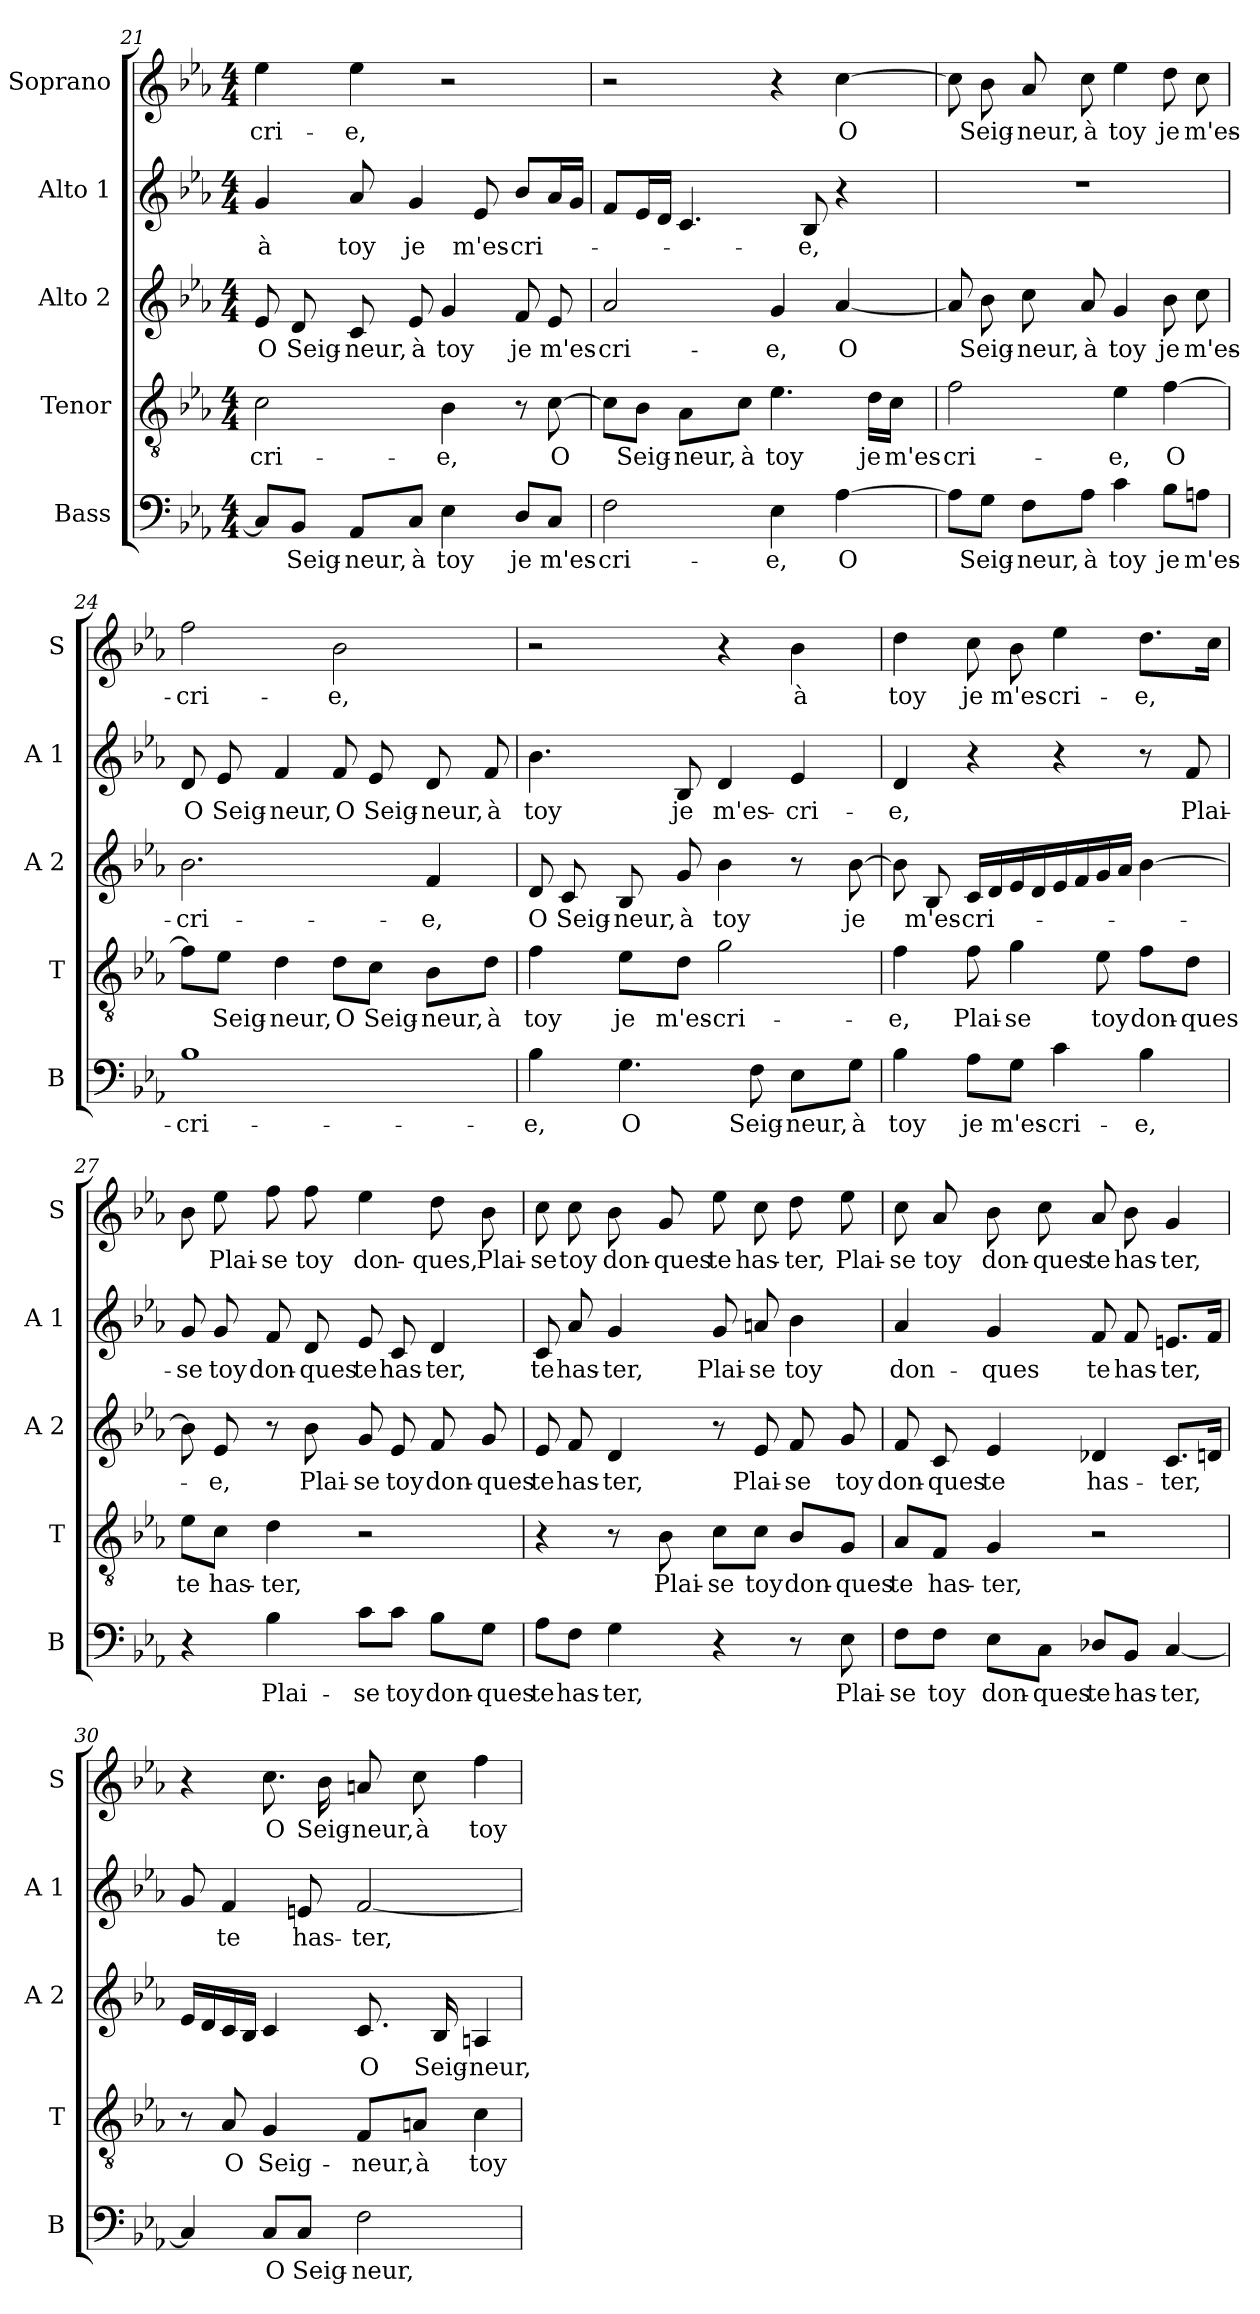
**kern	**text	**kern	**text	**kern	**text	**kern	**text	**kern	**text
*part5	*part5	*part4	*part4	*part3	*part3	*part2	*part2	*part1	*part1
*staff5	*staff5	*staff4	*staff4	*staff3	*staff3	*staff2	*staff2	*staff1	*staff1
*I"Bass	*	*I"Tenor	*	*I"Alto 2	*	*I"Alto 1	*	*I"Soprano	*
*I'B	*	*I'T	*	*I'A 2	*	*I'A 1	*	*I'S	*
*clefF4	*	*clefGv2	*	*clefG2	*	*clefG2	*	*clefG2	*
*k[b-e-a-]	*	*k[b-e-a-]	*	*k[b-e-a-]	*	*k[b-e-a-]	*	*k[b-e-a-]	*
*E-:	*	*E-:	*	*E-:	*	*E-:	*	*E-:	*
*M4/4	*	*M4/4	*	*M4/4	*	*M4/4	*	*M4/4	*
=21	=21	=21	=21	=21	=21	=21	=21	=21	=21
!	!	!	!LO:LY:b	!	!LO:LY:b	!	!LO:LY:b	!	!LO:LY:b
8C/L]	.	2c\	-cri-	8e-/	O	4g/	à	4ee-\	-cri-
!	!LO:LY:b	!	!	!	!LO:LY:b	!	!	!	!
8BB-/J	Seig-	.	.	8d/	Seig-	.	.	.	.
!	!LO:LY:b	!	!	!	!LO:LY:b	!	!LO:LY:b	!	!LO:LY:b
8AA-/L	-neur,	.	.	8c/	-neur,	8a-/	toy	4ee-\	-e,
!	!LO:LY:b	!	!	!	!LO:LY:b	!	!LO:LY:b	!	!
8C/J	à	.	.	8e-/	à	4g/	je	.	.
!	!LO:LY:b	!	!LO:LY:b	!	!LO:LY:b	!	!	!	!
4E-\	toy	4B-\	-e,	4g/	toy	.	.	2r	.
!	!	!	!	!	!	!	!LO:LY:b	!	!
.	.	.	.	.	.	8e-/	m'es-	.	.
!	!LO:LY:b	!	!	!	!LO:LY:b	!	!LO:LY:b	!	!
8D/L	je	8r	.	8f/	je	8b-/L	-cri-	.	.
!	!LO:LY:b	!	!LO:LY:b	!	!LO:LY:b	!	!	!	!
8C/J	m'es-	[8c\	O	8e-/	m'es-	16a-/L	.	.	.
.	.	.	.	.	.	16g/JJ	.	.	.
!!LO:PB:g=z
=22	=22	=22	=22	=22	=22	=22	=22	=22	=22
!	!LO:LY:b	!	!	!	!LO:LY:b	!	!	!	!
2F\	-cri-	8c\L]	.	2a-/	-cri-	8f/L	.	2r	.
!	!	!	!LO:LY:b	!	!	!	!	!	!
.	.	8B-\J	Seig-	.	.	16e-/L	.	.	.
.	.	.	.	.	.	16d/JJ	.	.	.
!	!	!	!LO:LY:b	!	!	!	!	!	!
.	.	8A-\L	-neur,	.	.	4.c/	.	.	.
!	!	!	!LO:LY:b	!	!	!	!	!	!
.	.	8c\J	à	.	.	.	.	.	.
!	!LO:LY:b	!	!LO:LY:b	!	!LO:LY:b	!	!	!	!
4E-\	-e,	4.e-\	toy	4g/	-e,	.	.	4r	.
!	!	!	!	!	!	!	!LO:LY:b	!	!
.	.	.	.	.	.	8B-/	-e,	.	.
!	!LO:LY:b	!	!	!	!LO:LY:b	!	!	!	!LO:LY:b
[4A-\	O	.	.	[4a-/	O	4r	.	[4cc\	O
!	!	!	!LO:LY:b	!	!	!	!	!	!
.	.	16d\LL	je	.	.	.	.	.	.
!	!	!	!LO:LY:b	!	!	!	!	!	!
.	.	16c\JJ	m'es-	.	.	.	.	.	.
=23	=23	=23	=23	=23	=23	=23	=23	=23	=23
!	!	!	!LO:LY:b	!	!	!	!	!	!
8A-\L]	.	2f\	-cri-	8a-/]	.	1r	.	8cc\]	.
!	!LO:LY:b	!	!	!	!LO:LY:b	!	!	!	!LO:LY:b
8G\J	Seig-	.	.	8b-\	Seig-	.	.	8b-\	Seig-
!	!LO:LY:b	!	!	!	!LO:LY:b	!	!	!	!LO:LY:b
8F\L	-neur,	.	.	8cc\	-neur,	.	.	8a-/	-neur,
!	!LO:LY:b	!	!	!	!LO:LY:b	!	!	!	!LO:LY:b
8A-\J	à	.	.	8a-/	à	.	.	8cc\	à
!	!LO:LY:b	!	!LO:LY:b	!	!LO:LY:b	!	!	!	!LO:LY:b
4c\	toy	4e-\	-e,	4g/	toy	.	.	4ee-\	toy
!	!LO:LY:b	!	!LO:LY:b	!	!LO:LY:b	!	!	!	!LO:LY:b
8B-\L	je	[4f\	O	8b-\	je	.	.	8dd\	je
!	!LO:LY:b	!	!	!	!LO:LY:b	!	!	!	!LO:LY:b
8An\J	m'es-	.	.	8cc\	m'es-	.	.	8cc\	m'es-
=24	=24	=24	=24	=24	=24	=24	=24	=24	=24
!	!LO:LY:b	!	!	!	!LO:LY:b	!	!LO:LY:b	!	!LO:LY:b
1B-	-cri-	8f\L]	.	2.b-\	-cri-	8d/	O	2ff\	-cri-
!	!	!	!LO:LY:b	!	!	!	!LO:LY:b	!	!
.	.	8e-\J	Seig-	.	.	8e-/	Seig-	.	.
!	!	!	!LO:LY:b	!	!	!	!LO:LY:b	!	!
.	.	4d\	-neur,	.	.	4f/	-neur,	.	.
!	!	!	!LO:LY:b	!	!	!	!LO:LY:b	!	!LO:LY:b
.	.	8d\L	O	.	.	8f/	O	2b-\	-e,
!	!	!	!LO:LY:b	!	!	!	!LO:LY:b	!	!
.	.	8c\J	Seig-	.	.	8e-/	Seig-	.	.
!	!	!	!LO:LY:b	!	!LO:LY:b	!	!LO:LY:b	!	!
.	.	8B-\L	-neur,	4f/	-e,	8d/	-neur,	.	.
!	!	!	!LO:LY:b	!	!	!	!LO:LY:b	!	!
.	.	8d\J	à	.	.	8f/	à	.	.
!!LO:LB:g=z
=25	=25	=25	=25	=25	=25	=25	=25	=25	=25
!	!LO:LY:b	!	!LO:LY:b	!	!LO:LY:b	!	!LO:LY:b	!	!
4B-\	-e,	4f\	toy	8d/	O	4.b-\	toy	2r	.
!	!	!	!	!	!LO:LY:b	!	!	!	!
.	.	.	.	8c/	Seig-	.	.	.	.
!	!LO:LY:b	!	!LO:LY:b	!	!LO:LY:b	!	!	!	!
4.G\	O	8e-\L	je	8B-/	-neur,	.	.	.	.
!	!	!	!LO:LY:b	!	!LO:LY:b	!	!LO:LY:b	!	!
.	.	8d\J	m'es-	8g/	à	8B-/	je	.	.
!	!	!	!LO:LY:b	!	!LO:LY:b	!	!LO:LY:b	!	!
.	.	2g\	-cri-	4b-\	toy	4d/	m'es-	4r	.
!	!LO:LY:b	!	!	!	!	!	!	!	!
8F\	Seig-	.	.	.	.	.	.	.	.
!	!LO:LY:b	!	!	!	!	!	!LO:LY:b	!	!LO:LY:b
8E-\L	-neur,	.	.	8r	.	4e-/	-cri-	4b-\	à
!	!LO:LY:b	!	!	!	!LO:LY:b	!	!	!	!
8G\J	à	.	.	[8b-\	je	.	.	.	.
=26	=26	=26	=26	=26	=26	=26	=26	=26	=26
!	!LO:LY:b	!	!LO:LY:b	!	!	!	!LO:LY:b	!	!LO:LY:b
4B-\	toy	4f\	-e,	8b-\]	.	4d/	-e,	4dd\	toy
!	!	!	!	!	!LO:LY:b	!	!	!	!
.	.	.	.	8B-/	m'es-	.	.	.	.
!	!LO:LY:b	!	!LO:LY:b	!	!LO:LY:b	!	!	!	!LO:LY:b
8A-\L	je	8f\	Plai-	16c/LL	-cri-	4r	.	8cc\	je
.	.	.	.	16d/	.	.	.	.	.
!	!LO:LY:b	!	!LO:LY:b	!	!	!	!	!	!LO:LY:b
8G\J	m'es-	4g\	-se	16e-/	.	.	.	8b-\	m'es-
.	.	.	.	16d/	.	.	.	.	.
!	!LO:LY:b	!	!	!	!	!	!	!	!LO:LY:b
4c\	-cri-	.	.	16e-/	.	4r	.	4ee-\	-cri-
.	.	.	.	16f/	.	.	.	.	.
!	!	!	!LO:LY:b	!	!	!	!	!	!
.	.	8e-\	toy	16g/	.	.	.	.	.
.	.	.	.	16a-/JJ	.	.	.	.	.
!	!LO:LY:b	!	!LO:LY:b	!	!	!	!	!	!LO:LY:b
4B-\	-e,	8f\L	don-	[4b-\	.	8r	.	8.dd\L	-e,
!	!	!	!LO:LY:b	!	!	!	!LO:LY:b	!	!
.	.	8d\J	-ques	.	.	8f/	Plai-	.	.
.	.	.	.	.	.	.	.	16cc\Jk	.
=27	=27	=27	=27	=27	=27	=27	=27	=27	=27
!	!	!	!LO:LY:b	!	!	!	!LO:LY:b	!	!
4r	.	8e-\L	te	8b-\]	.	8g/	-se	8b-\	.
!	!	!	!LO:LY:b	!	!LO:LY:b	!	!LO:LY:b	!	!LO:LY:b
.	.	8c\J	has-	8e-/	-e,	8g/	toy	8ee-\	Plai-
!	!LO:LY:b	!	!LO:LY:b	!	!	!	!LO:LY:b	!	!LO:LY:b
4B-\	Plai-	4d\	-ter,	8r	.	8f/	don-	8ff\	-se
!	!	!	!	!	!LO:LY:b	!	!LO:LY:b	!	!LO:LY:b
.	.	.	.	8b-\	Plai-	8d/	-ques	8ff\	toy
!	!LO:LY:b	!	!	!	!LO:LY:b	!	!LO:LY:b	!	!LO:LY:b
8c\L	-se	2r	.	8g/	-se	8e-/	te	4ee-\	don-
!	!LO:LY:b	!	!	!	!LO:LY:b	!	!LO:LY:b	!	!
8c\J	toy	.	.	8e-/	toy	8c/	has-	.	.
!	!LO:LY:b	!	!	!	!LO:LY:b	!	!LO:LY:b	!	!LO:LY:b
8B-\L	don-	.	.	8f/	don-	4d/	-ter,	8dd\	-ques,
!	!LO:LY:b	!	!	!	!LO:LY:b	!	!	!	!LO:LY:b
8G\J	-ques	.	.	8g/	-ques	.	.	8b-\	Plai-
!!LO:LB:g=z
=28	=28	=28	=28	=28	=28	=28	=28	=28	=28
!	!LO:LY:b	!	!	!	!LO:LY:b	!	!LO:LY:b	!	!LO:LY:b
8A-\L	te	4r	.	8e-/	te	8c/	te	8cc\	-se
!	!LO:LY:b	!	!	!	!LO:LY:b	!	!LO:LY:b	!	!LO:LY:b
8F\J	has-	.	.	8f/	has-	8a-/	has-	8cc\	toy
!	!LO:LY:b	!	!	!	!LO:LY:b	!	!LO:LY:b	!	!LO:LY:b
4G\	-ter,	8r	.	4d/	-ter,	4g/	-ter,	8b-\	don-
!	!	!	!LO:LY:b	!	!	!	!	!	!LO:LY:b
.	.	8B-\	Plai-	.	.	.	.	8g/	-ques
!	!	!	!LO:LY:b	!	!	!	!LO:LY:b	!	!LO:LY:b
4r	.	8c\L	-se	8r	.	8g/	Plai-	8ee-\	te
!	!	!	!LO:LY:b	!	!LO:LY:b	!	!LO:LY:b	!	!LO:LY:b
.	.	8c\J	toy	8e-/	Plai-	8an/	-se	8cc\	has-
!	!	!	!LO:LY:b	!	!LO:LY:b	!	!LO:LY:b	!	!LO:LY:b
8r	.	8B-/L	don-	8f/	-se	4b-\	toy	8dd\	-ter,
!	!LO:LY:b	!	!LO:LY:b	!	!LO:LY:b	!	!	!	!LO:LY:b
8E-\	Plai-	8G/J	-ques	8g/	toy	.	.	8ee-\	Plai-
=29	=29	=29	=29	=29	=29	=29	=29	=29	=29
!	!LO:LY:b	!	!LO:LY:b	!	!LO:LY:b	!	!LO:LY:b	!	!LO:LY:b
8F\L	-se	8A-/L	te	8f/	don-	4a-/	don-	8cc\	-se
!	!LO:LY:b	!	!LO:LY:b	!	!LO:LY:b	!	!	!	!LO:LY:b
8F\J	toy	8F/J	has-	8c/	-ques	.	.	8a-/	toy
!	!LO:LY:b	!	!LO:LY:b	!	!LO:LY:b	!	!LO:LY:b	!	!LO:LY:b
8E-\L	don-	4G/	-ter,	4e-/	te	4g/	-ques	8b-\	don-
!	!LO:LY:b	!	!	!	!	!	!	!	!LO:LY:b
8C\J	-ques	.	.	.	.	.	.	8cc\	-ques
!	!LO:LY:b	!	!	!	!LO:LY:b	!	!LO:LY:b	!	!LO:LY:b
8D-X/L	te	2r	.	4d-X/	has-	8f/	te	8a-/	te
!	!LO:LY:b	!	!	!	!	!	!LO:LY:b	!	!LO:LY:b
8BB-/J	has-	.	.	.	.	8f/	has-	8b-\	has-
!	!LO:LY:b	!	!	!	!LO:LY:b	!	!LO:LY:b	!	!LO:LY:b
[4C/	-ter,	.	.	8.c/L	-ter,	8.en/L	-ter,	4g/	-ter,
.	.	.	.	16dn/Jk	.	16f/Jk	.	.	.
=30	=30	=30	=30	=30	=30	=30	=30	=30	=30
4C/]	.	8r	.	16e-/LL	.	8g/	.	4r	.
.	.	.	.	16d/	.	.	.	.	.
!	!	!	!LO:LY:b	!	!	!	!LO:LY:b	!	!
.	.	8A-/	O	16c/	.	4f/	te	.	.
.	.	.	.	16B-/JJ	.	.	.	.	.
!	!LO:LY:b	!	!LO:LY:b	!	!	!	!	!	!LO:LY:b
8C/L	O	4G/	Seig-	4c/	.	.	.	8.cc\	O
!	!LO:LY:b	!	!	!	!	!	!LO:LY:b	!	!
8C/J	Seig-	.	.	.	.	8en/	has-	.	.
!	!	!	!	!	!	!	!	!	!LO:LY:b
.	.	.	.	.	.	.	.	16b-\	Seig-
!	!LO:LY:b	!	!LO:LY:b	!	!LO:LY:b	!	!LO:LY:b	!	!LO:LY:b
2F\	-neur,	8F/L	-neur,	8.c/	O	[2f/	-ter,	8an/	-neur,
!	!	!	!LO:LY:b	!	!	!	!	!	!LO:LY:b
.	.	8An/J	à	.	.	.	.	8cc\	à
!	!	!	!	!	!LO:LY:b	!	!	!	!
.	.	.	.	16B-/	Seig-	.	.	.	.
!	!	!	!LO:LY:b	!	!LO:LY:b	!	!	!	!LO:LY:b
.	.	4c\	toy	4An/	-neur,	.	.	4ff\	toy
=	=	=	=	=	=	=	=	=	=
*-	*-	*-	*-	*-	*-	*-	*-	*-	*-
